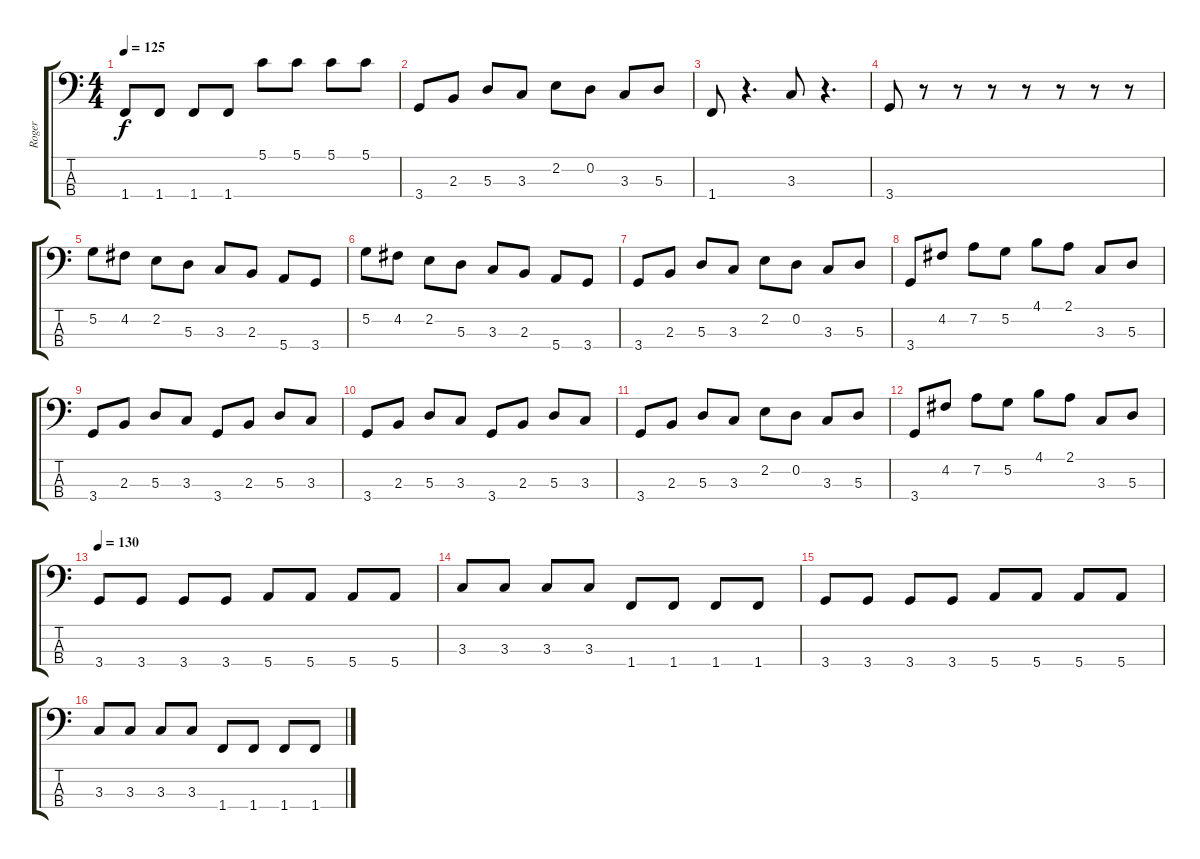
\track ("Roger" "Roger") {instrument electricbasspick}
\staff {score tabs}
\tuning (G2 D2 A1 E1) {hide}
\ts (4 4)
\tempo 125
\clef f4
\ks c
1.4.8{dy f} 1.4.8 1.4.8 1.4.8 5.1.8 5.1.8 5.1.8 5.1.8 |
3.4.8 2.3.8 5.3.8 3.3.8 2.2.8 0.2.8 3.3.8 5.3.8 |
1.4.8 r.4{d} 3.3.8 r.4{d} |
3.4.8 r.8 r.8 r.8 r.8 r.8 r.8 r.8 |
5.2.8 4.2.8 2.2.8 5.3.8 3.3.8 2.3.8 5.4.8 3.4.8 |
5.2.8 4.2.8 2.2.8 5.3.8 3.3.8 2.3.8 5.4.8 3.4.8 |
3.4.8 2.3.8 5.3.8 3.3.8 2.2.8 0.2.8 3.3.8 5.3.8 |
3.4.8 4.2.8 7.2.8 5.2.8 4.1.8 2.1.8 3.3.8 5.3.8 |
3.4.8 2.3.8 5.3.8 3.3.8 3.4.8 2.3.8 5.3.8 3.3.8 |
3.4.8 2.3.8 5.3.8 3.3.8 3.4.8 2.3.8 5.3.8 3.3.8 |
3.4.8 2.3.8 5.3.8 3.3.8 2.2.8 0.2.8 3.3.8 5.3.8 |
3.4.8 4.2.8 7.2.8 5.2.8 4.1.8 2.1.8 3.3.8 5.3.8 |
\tempo 130
3.4.8 3.4.8 3.4.8 3.4.8 5.4.8 5.4.8 5.4.8 5.4.8 |
3.3.8 3.3.8 3.3.8 3.3.8 1.4.8 1.4.8 1.4.8 1.4.8 |
3.4.8 3.4.8 3.4.8 3.4.8 5.4.8 5.4.8 5.4.8 5.4.8 |
3.3.8 3.3.8 3.3.8 3.3.8 1.4.8 1.4.8 1.4.8 1.4.8
